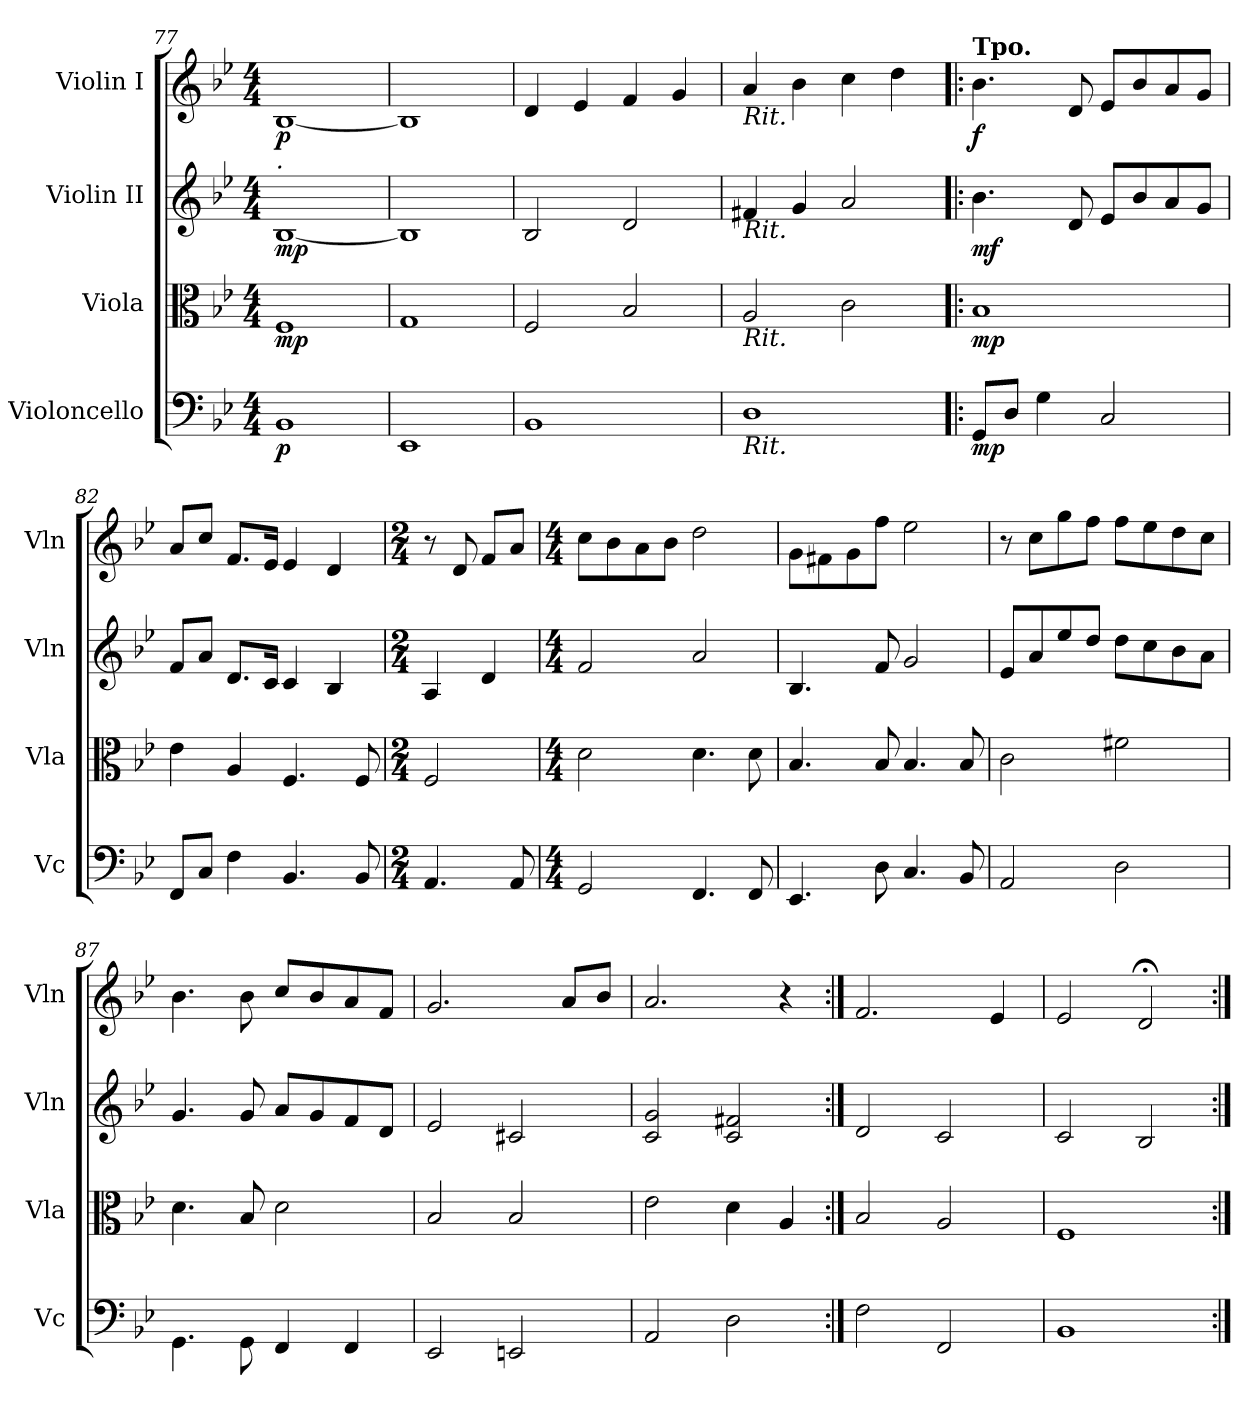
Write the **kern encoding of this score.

**kern	**dynam	**kern	**dynam	**kern	**dynam	**kern	**dynam
*part4	*part4	*part3	*part3	*part2	*part2	*part1	*part1
*staff4	*staff4	*staff3	*staff3	*staff2	*staff2	*staff1	*staff1
*I"Violoncello	*	*I"Viola	*	*I"Violin II	*	*I"Violin I	*
*I'Vc	*	*I'Vla	*	*I'Vln	*	*I'Vln	*
!!LO:PB:g=z
*clefF4	*	*clefC3	*	*clefG2	*	*clefG2	*
*k[b-e-]	*	*k[b-e-]	*	*k[b-e-]	*	*k[b-e-]	*
*M4/4	*	*M4/4	*	*M4/4	*	*M4/4	*
*MM96	*	*MM96	*	*MM96	*	*MM96	*
=77	=77	=77	=77	=77	=77	=77	=77
!	!	!	!	!	!	!LO:TX:b:i:t=.	!
!	!LO:DY:b	!	!LO:DY:b	!	!LO:DY:b	!	!LO:DY:b
1BB-	p	1F	mp	[1B-	mp	[1B-	p
=78	=78	=78	=78	=78	=78	=78	=78
1EE-	.	1G	.	1B-]	.	1B-]	.
=79	=79	=79	=79	=79	=79	=79	=79
1BB-	.	2F/	.	2B-/	.	4d/	.
.	.	.	.	.	.	4e-/	.
.	.	2B-/	.	2d/	.	4f/	.
.	.	.	.	.	.	4g/	.
=80	=80	=80	=80	=80	=80	=80	=80
*	*	*	*	*	*	*MM84	*
!	!	!	!	!	!	!LO:TX:b:i:t=Rit.	!
!	!	!	!	!LO:TX:b:i:t=Rit.	!	!	!
!	!	!LO:TX:b:i:t=Rit.	!	!	!	!	!
!LO:TX:b:i:t=Rit.	!	!	!	!	!	!	!
1D	.	2A/	.	4f#X/	.	4a/	.
.	.	.	.	4g/	.	4b-\	.
.	.	2c\	.	2a/	.	4cc\	.
.	.	.	.	.	.	4dd\	.
=81!|:	=81!|:	=81!|:	=81!|:	=81!|:	=81!|:	=81!|:	=81!|:
*	*	*	*	*	*	*MM80	*
!	!	!	!	!	!	!LO:TX:B:t=Tpo.	!
!	!LO:DY:b	!	!LO:DY:b	!	!LO:DY:b	!	!LO:DY:b
8GG/L	mp	1B-	mp	4.b-\	mf	4.b-\	f
8D/J	.	.	.	.	.	.	.
4G\	.	.	.	.	.	.	.
.	.	.	.	8d/	.	8d/	.
2C/	.	.	.	8e-/L	.	8e-/L	.
.	.	.	.	8b-/	.	8b-/	.
.	.	.	.	8a/	.	8a/	.
.	.	.	.	8g/J	.	8g/J	.
=82	=82	=82	=82	=82	=82	=82	=82
8FF/L	.	4e-\	.	8f/L	.	8a/L	.
8C/J	.	.	.	8a/J	.	8cc/J	.
4F\	.	4A/	.	8.d/L	.	8.f/L	.
.	.	.	.	16c/Jk	.	16e-/Jk	.
4.BB-/	.	4.F/	.	4c/	.	4e-/	.
.	.	.	.	4B-/	.	4d/	.
8BB-/	.	8F/	.	.	.	.	.
=83	=83	=83	=83	=83	=83	=83	=83
*M2/4	*	*M2/4	*	*M2/4	*	*M2/4	*
4.AA/	.	2F/	.	4A/	.	8r	.
.	.	.	.	.	.	8d/	.
.	.	.	.	4d/	.	8f/L	.
8AA/	.	.	.	.	.	8a/J	.
=84	=84	=84	=84	=84	=84	=84	=84
*M4/4	*	*M4/4	*	*M4/4	*	*M4/4	*
2GG/	.	2d\	.	2f/	.	8cc\L	.
.	.	.	.	.	.	8b-\	.
.	.	.	.	.	.	8a\	.
.	.	.	.	.	.	8b-\J	.
4.FF/	.	4.d\	.	2a/	.	2dd\	.
8FF/	.	8d\	.	.	.	.	.
!!LO:LB:g=z
=85	=85	=85	=85	=85	=85	=85	=85
4.EE-/	.	4.B-/	.	4.B-/	.	8g\L	.
.	.	.	.	.	.	8f#X\	.
.	.	.	.	.	.	8g\	.
8D\	.	8B-/	.	8f/	.	8ff\J	.
4.C/	.	4.B-/	.	2g/	.	2ee-\	.
8BB-/	.	8B-/	.	.	.	.	.
=86	=86	=86	=86	=86	=86	=86	=86
2AA/	.	2c\	.	8e-/L	.	8r	.
.	.	.	.	8a/	.	8cc\L	.
.	.	.	.	8ee-/	.	8gg\	.
.	.	.	.	8dd/J	.	8ff\J	.
2D\	.	2f#X\	.	8dd\L	.	8ff\L	.
.	.	.	.	8cc\	.	8ee-\	.
.	.	.	.	8b-\	.	8dd\	.
.	.	.	.	8a\J	.	8cc\J	.
=87	=87	=87	=87	=87	=87	=87	=87
4.GG\	.	4.d\	.	4.g/	.	4.b-\	.
8GG\	.	8B-/	.	8g/	.	8b-\	.
4FF/	.	2d\	.	8a/L	.	8cc/L	.
.	.	.	.	8g/	.	8b-/	.
4FF/	.	.	.	8f/	.	8a/	.
.	.	.	.	8d/J	.	8f/J	.
=88	=88	=88	=88	=88	=88	=88	=88
2EE-/	.	2B-/	.	2e-/	.	2.g/	.
2EEn/	.	2B-/	.	2c#X/	.	.	.
.	.	.	.	.	.	8a/L	.
.	.	.	.	.	.	8b-/J	.
=89	=89	=89	=89	=89	=89	=89	=89
2AA/	.	2e-\	.	2c/ 2g/	.	2.a/	.
2D\	.	4d\	.	2c/ 2f#X/	.	.	.
.	.	4A/	.	.	.	4r	.
=90:|!	=90:|!	=90:|!	=90:|!	=90:|!	=90:|!	=90:|!	=90:|!
2F\	.	2B-/	.	2d/	.	2.f/	.
2FF/	.	2A/	.	2c/	.	.	.
.	.	.	.	.	.	4e-/	.
=91	=91	=91	=91	=91	=91	=91	=91
1BB-	.	1F	.	2c/	.	2e-/	.
.	.	.	.	2B-/	.	2d;</	.
=:|!	=:|!	=:|!	=:|!	=:|!	=:|!	=:|!	=:|!
*-	*-	*-	*-	*-	*-	*-	*-
